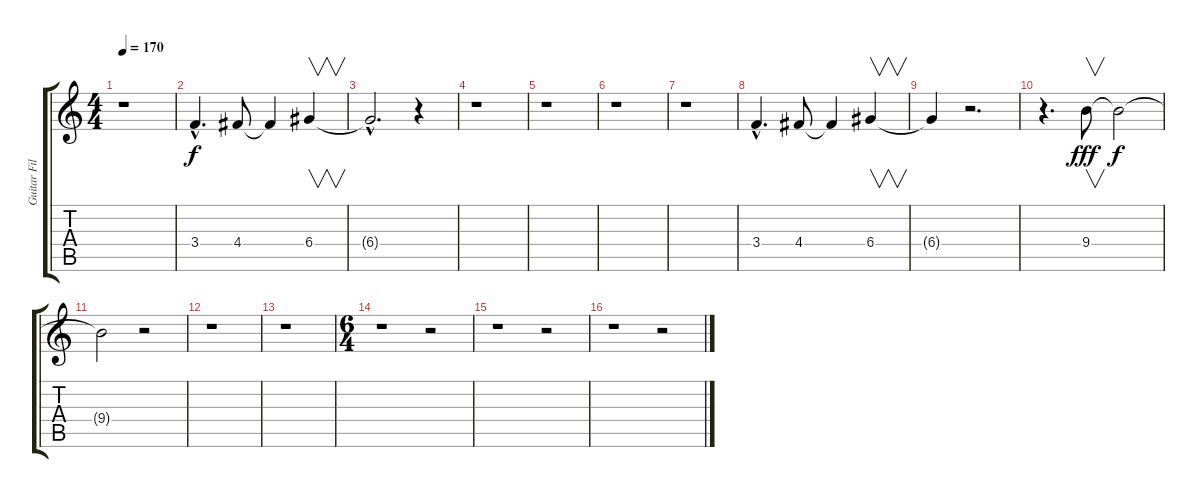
\track ("Guitar Fills" "Guitar Fil") {instrument overdrivenguitar}
\staff {score tabs}
\tuning (E4 B3 G3 D3 A2 E2) {hide}
\ts (4 4)
\tempo 170
\clef g2
\ks c
r.1{dy f} |
3.4{hac}.4{d} 4.4.8 4.4{t}.4 6.4.4{v} |
6.4{hac t}.2{d} r.4 |
r.1 |
r.1 |
r.1 |
r.1 |
3.4{hac}.4{d} 4.4.8 4.4{t}.4 6.4.4{v} |
6.4{t}.4 r.2{d} |
r.4{d} 9.4.8{v dy fff} 9.4{t}.2{dy f} |
9.4{t}.2 r.2 |
r.1 |
r.1 |
\ts (6 4)
r.1 r.2 |
r.1 r.2 |
r.1 r.2
